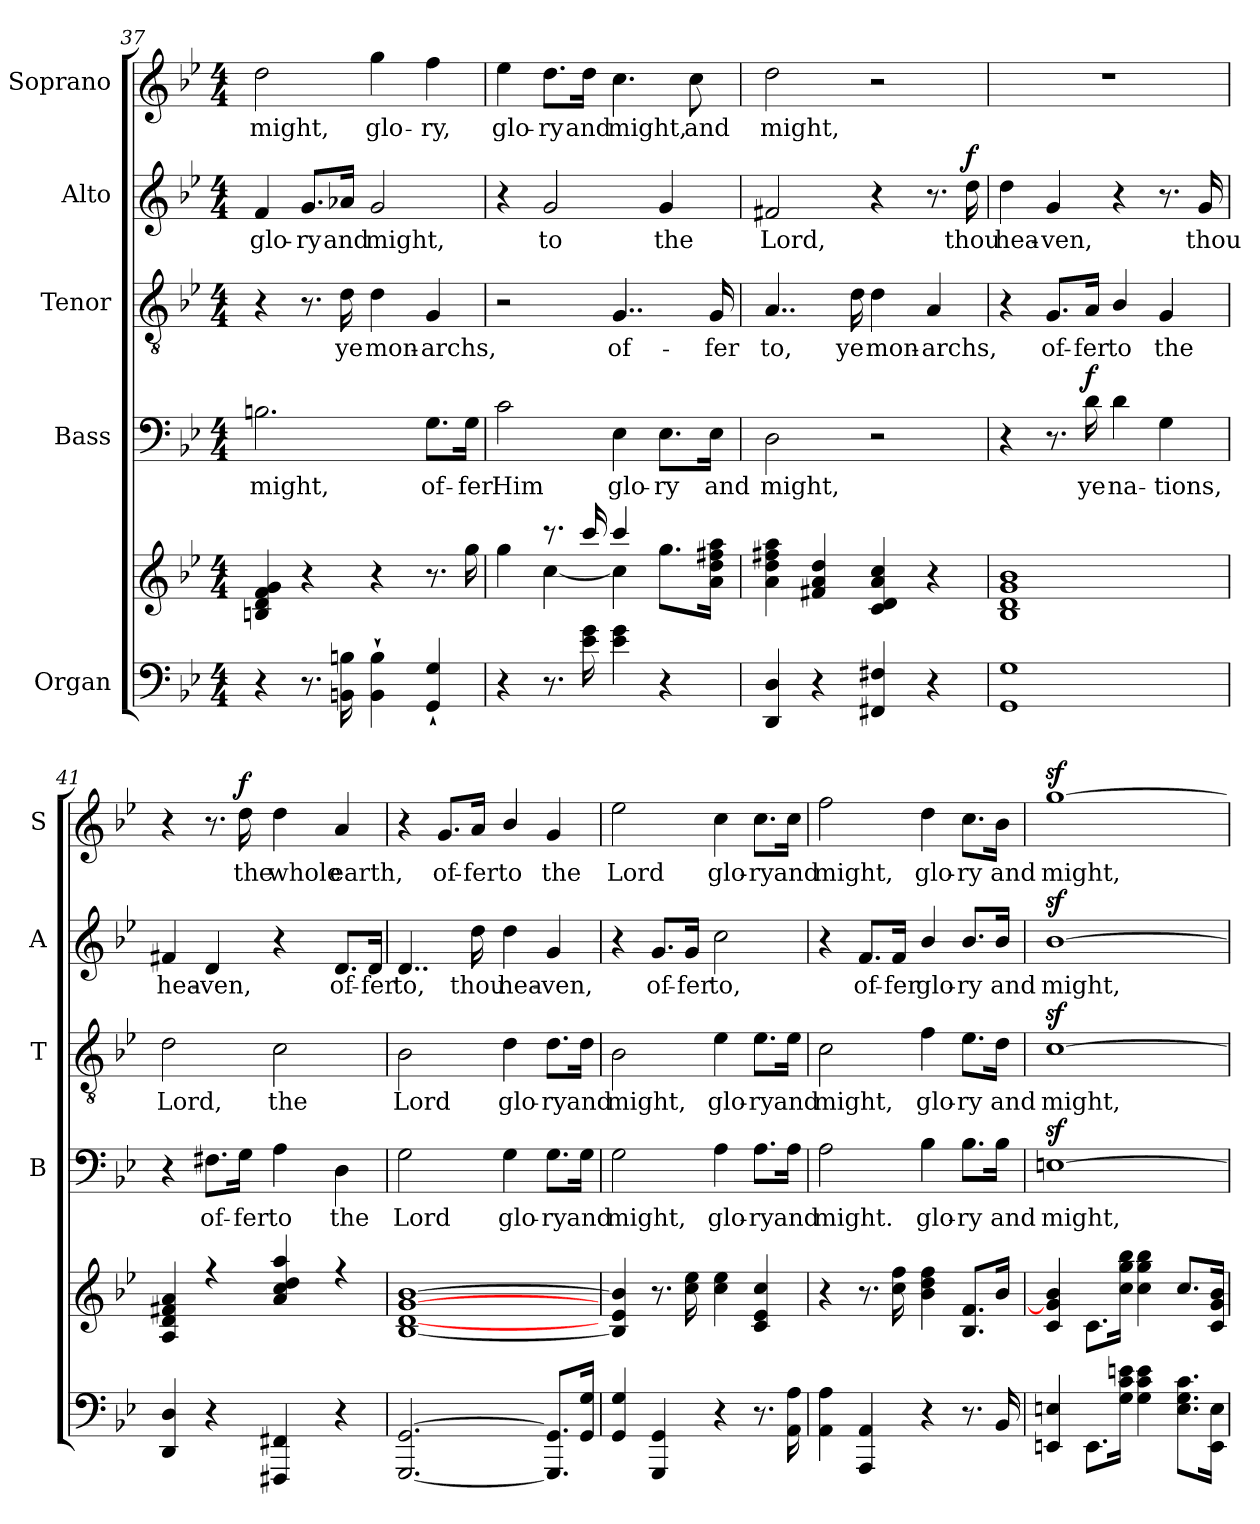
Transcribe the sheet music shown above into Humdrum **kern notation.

**kern	**kern	**kern	**text	**dynam	**kern	**text	**kern	**text	**dynam	**kern	**text	**dynam
*part5	*part5	*part4	*part4	*part4	*part3	*part3	*part2	*part2	*part2	*part1	*part1	*part1
*staff6	*staff5	*staff4	*staff4	*staff4	*staff3	*staff3	*staff2	*staff2	*staff2	*staff1	*staff1	*staff1
*I"Organ	*	*I"Bass	*	*	*I"Tenor	*	*I"Alto	*	*	*I"Soprano	*	*
*	*	*I'B	*	*	*I'T	*	*I'A	*	*	*I'S	*	*
*clefF4	*clefG2	*clefF4	*	*	*clefGv2	*	*clefG2	*	*	*clefG2	*	*
*k[b-e-]	*k[b-e-]	*k[b-e-]	*	*	*k[b-e-]	*	*k[b-e-]	*	*	*k[b-e-]	*	*
*B-:	*B-:	*B-:	*	*	*B-:	*	*B-:	*	*	*B-:	*	*
*M4/4	*M4/4	*M4/4	*	*	*M4/4	*	*M4/4	*	*	*M4/4	*	*
=37	=37	=37	=37	=37	=37	=37	=37	=37	=37	=37	=37	=37
*	*^	*	*	*	*	*	*	*	*	*	*	*
!	!	!	!	!LO:LY:b	!	!	!	!	!LO:LY:b	!	!	!LO:LY:b	!
4r	4Bn/ 4d/ 4f/ 4g/	2ryy	2.Bn\	might,	.	4r	.	4f/	glo-	.	2dd\	might,	.
!	!	!	!	!	!	!	!	!	!LO:LY:b	!	!	!	!
8.r	4r	.	.	.	.	8.r	.	8.g/L	-ry	.	.	.	.
!	!	!	!	!	!	!	!LO:LY:b	!	!LO:LY:b	!	!	!	!
16BBn\ 16Bn\	.	.	.	.	.	16d\	ye	16a-X/Jk	and	.	.	.	.
!	!	!	!	!	!	!	!LO:LY:b	!	!LO:LY:b	!	!	!LO:LY:b	!
4BB\` 4B\`	4r	2ryy	.	.	.	4d\	mon-	2g/	might,	.	4gg\	glo-	.
!	!	!	!	!LO:LY:b	!	!	!LO:LY:b	!	!	!	!	!LO:LY:b	!
4GG/` 4G/`	8.r	.	8.G\L	of-	.	4G/	-archs,	.	.	.	4ff\	-ry,	.
!	!	!	!	!LO:LY:b	!	!	!	!	!	!	!	!	!
.	16gg\	.	16G\Jk	-fer	.	.	.	.	.	.	.	.	.
!!LO:LB:g=z
=38	=38	=38	=38	=38	=38	=38	=38	=38	=38	=38	=38	=38	=38
!	!	!	!	!LO:LY:b	!	!	!	!	!	!	!	!LO:LY:b	!
4r	4gg\	4ryy	2c\	Him	.	2r	.	4r	.	.	4ee-\	glo-	.
!	!	!	!	!	!	!	!	!	!LO:LY:b	!	!	!LO:LY:b	!
8.r	8.r	[4cc\	.	.	.	.	.	2g/	to	.	8.dd\L	-ry	.
!	!	!	!	!	!	!	!	!	!	!	!	!LO:LY:b	!
16e-\ 16g\	16ccc/	.	.	.	.	.	.	.	.	.	16dd\Jk	and	.
!	!	!	!	!LO:LY:b	!	!	!LO:LY:b	!	!	!	!	!LO:LY:b	!
4e-\ 4g\	4ccc/	4cc\]	4E-\	glo-	.	4..G/	of-	.	.	.	4.cc\	might,	.
!	!	!	!	!LO:LY:b	!	!	!	!	!LO:LY:b	!	!	!	!
4r	8.gg\L	4ryy	8.E-\L	-ry	.	.	.	4g/	the	.	.	.	.
!	!	!	!	!	!	!	!	!	!	!	!	!LO:LY:b	!
.	.	.	.	.	.	.	.	.	.	.	8cc\	and	.
!	!	!	!	!LO:LY:b	!	!	!LO:LY:b	!	!	!	!	!	!
.	16a\ 16dd\ 16ff#X\ 16aa\Jk	.	16E-\Jk	and	.	16G/	-fer	.	.	.	.	.	.
=39	=39	=39	=39	=39	=39	=39	=39	=39	=39	=39	=39	=39	=39
!	!	!	!	!LO:LY:b	!	!	!LO:LY:b	!	!LO:LY:b	!	!	!LO:LY:b	!
4DD/ 4D/	4a\ 4dd\ 4ff#X\ 4aa\	2ryy	2D\	might,	.	4..A/	to,	2f#X/	Lord,	.	2dd\	might,	.
4r	4f#X/ 4a/ 4dd/	.	.	.	.	.	.	.	.	.	.	.	.
!	!	!	!	!	!	!	!LO:LY:b	!	!	!	!	!	!
.	.	.	.	.	.	16d\	ye	.	.	.	.	.	.
!	!	!	!	!	!	!	!LO:LY:b	!	!	!	!	!	!
4FF#X/ 4F#X/	4c/ 4d/ 4a/ 4cc/	2ryy	2r	.	.	4d\	mon-	4r	.	.	2r	.	.
!	!	!	!	!	!	!	!LO:LY:b	!	!	!	!	!	!
4r	4r	.	.	.	.	4A/	-archs,	8.r	.	.	.	.	.
!	!	!	!	!	!	!	!	!	!LO:LY:b	!LO:DY:b	!	!	!
.	.	.	.	.	.	.	.	16dd\	thou	f	.	.	.
=40	=40	=40	=40	=40	=40	=40	=40	=40	=40	=40	=40	=40	=40
!	!	!	!	!	!	!	!	!	!LO:LY:b	!	!	!	!
1GG 1G	1g 1b-	1B- 1d	4r	.	.	4r	.	4dd\	hea-	.	1r	.	.
!	!	!	!	!	!	!	!LO:LY:b	!	!LO:LY:b	!	!	!	!
.	.	.	8.r	.	.	8.G/L	of-	4g/	-ven,	.	.	.	.
!	!	!	!	!LO:LY:b	!LO:DY:b	!	!LO:LY:b	!	!	!	!	!	!
.	.	.	16d\	ye	f	16A/Jk	-fer	.	.	.	.	.	.
!	!	!	!	!LO:LY:b	!	!	!LO:LY:b	!	!	!	!	!	!
.	.	.	4d\	na-	.	4B-/	to	4r	.	.	.	.	.
!	!	!	!	!LO:LY:b	!	!	!LO:LY:b	!	!	!	!	!	!
.	.	.	4G\	-tions,	.	4G/	the	8.r	.	.	.	.	.
!	!	!	!	!	!	!	!	!	!LO:LY:b	!	!	!	!
.	.	.	.	.	.	.	.	16g/	thou	.	.	.	.
=41	=41	=41	=41	=41	=41	=41	=41	=41	=41	=41	=41	=41	=41
!	!	!	!	!	!	!	!LO:LY:b	!	!LO:LY:b	!	!	!	!
4DD/ 4D/	4A/ 4d/ 4f#X/ 4a/	1ryy	4r	.	.	2d\	Lord,	4f#X/	hea-	.	4r	.	.
!	!	!	!	!LO:LY:b	!	!	!	!	!LO:LY:b	!	!	!	!
4r	4r	.	8.F#X\L	of-	.	.	.	4d/	-ven,	.	8.r	.	.
!	!	!	!	!LO:LY:b	!	!	!	!	!	!	!	!LO:LY:b	!LO:DY:b
.	.	.	16G\Jk	-fer	.	.	.	.	.	.	16dd\	the	f
!	!	!	!	!LO:LY:b	!	!	!LO:LY:b	!	!	!	!	!LO:LY:b	!
4FFF#X/ 4FF#X/	4a/ 4cc/ 4dd/ 4aa/	.	4A\	to	.	2c\	the	4r	.	.	4dd\	whole	.
!	!	!	!	!LO:LY:b	!	!	!	!	!LO:LY:b	!	!	!LO:LY:b	!
4r	4r	.	4D\	the	.	.	.	8.d/L	of-	.	4a/	earth,	.
!	!	!	!	!	!	!	!	!	!LO:LY:b	!	!	!	!
.	.	.	.	.	.	.	.	16d/Jk	-fer	.	.	.	.
*	*v	*v	*	*	*	*	*	*	*	*	*	*	*
!!LO:PB:g=z
=42	=42	=42	=42	=42	=42	=42	=42	=42	=42	=42	=42	=42
!	!	!	!LO:LY:b	!	!	!LO:LY:b	!	!LO:LY:b	!	!	!	!
[2.GGG/ [2.GG/	[1B- [1d [1g [1b-	2G\	Lord	.	2B-\	Lord	4..d/	to,	.	4r	.	.
!	!	!	!	!	!	!	!	!	!	!	!LO:LY:b	!
.	.	.	.	.	.	.	.	.	.	8.g/L	of-	.
!	!	!	!	!	!	!	!	!LO:LY:b	!	!	!LO:LY:b	!
.	.	.	.	.	.	.	16dd\	thou	.	16a/Jk	-fer	.
!	!	!	!LO:LY:b	!	!	!LO:LY:b	!	!LO:LY:b	!	!	!LO:LY:b	!
.	.	4G\	glo-	.	4d\	glo-	4dd\	hea-	.	4b-/	to	.
!	!	!	!LO:LY:b	!	!	!LO:LY:b	!	!LO:LY:b	!	!	!LO:LY:b	!
8.GGG/] 8.GG/]L	.	8.G\L	-ry	.	8.d\L	-ry	4g/	-ven,	.	4g/	the	.
!	!	!	!LO:LY:b	!	!	!LO:LY:b	!	!	!	!	!	!
16GG/ 16G/Jk	.	16G\Jk	and	.	16d\Jk	and	.	.	.	.	.	.
=43	=43	=43	=43	=43	=43	=43	=43	=43	=43	=43	=43	=43
!	!	!	!LO:LY:b	!	!	!LO:LY:b	!	!	!	!	!LO:LY:b	!
4GG/ 4G/	4B-/] 4e-/ 4b-/]	2G\	might,	.	2B-\	might,	4r	.	.	2ee-\	Lord	.
!	!	!	!	!	!	!	!	!LO:LY:b	!	!	!	!
4GGG/ 4GG/	8.r	.	.	.	.	.	8.g/L	of-	.	.	.	.
!	!	!	!	!	!	!	!	!LO:LY:b	!	!	!	!
.	16cc\ 16ee-\	.	.	.	.	.	16g/Jk	-fer	.	.	.	.
!	!	!	!LO:LY:b	!	!	!LO:LY:b	!	!LO:LY:b	!	!	!LO:LY:b	!
4r	4cc\ 4ee-\	4A\	glo-	.	4e-\	glo-	2cc\	to,	.	4cc\	glo-	.
!	!	!	!LO:LY:b	!	!	!LO:LY:b	!	!	!	!	!LO:LY:b	!
8.r	4c/ 4e-/ 4cc/	8.A\L	-ry	.	8.e-\L	-ry	.	.	.	8.cc\L	-ry	.
!	!	!	!LO:LY:b	!	!	!LO:LY:b	!	!	!	!	!LO:LY:b	!
16AA\ 16A\	.	16A\Jk	and	.	16e-\Jk	and	.	.	.	16cc\Jk	and	.
=44	=44	=44	=44	=44	=44	=44	=44	=44	=44	=44	=44	=44
!	!	!	!LO:LY:b	!	!	!LO:LY:b	!	!	!	!	!LO:LY:b	!
4AA\ 4A\	4r	2A\	might.	.	2c\	might,	4r	.	.	2ff\	might,	.
!	!	!	!	!	!	!	!	!LO:LY:b	!	!	!	!
4AAA/ 4AA/	8.r	.	.	.	.	.	8.f/L	of-	.	.	.	.
!	!	!	!	!	!	!	!	!LO:LY:b	!	!	!	!
.	16cc\ 16ff\	.	.	.	.	.	16f/Jk	-fer	.	.	.	.
!	!	!	!LO:LY:b	!	!	!LO:LY:b	!	!LO:LY:b	!	!	!LO:LY:b	!
4r	4b-\ 4dd\ 4ff\	4B-\	glo-	.	4f\	glo-	4b-/	glo-	.	4dd\	glo-	.
!	!	!	!LO:LY:b	!	!	!LO:LY:b	!	!LO:LY:b	!	!	!LO:LY:b	!
8.r	8.B-/ 8.f/L	8.B-\L	-ry	.	8.e-\L	-ry	8.b-/L	-ry	.	8.cc\L	-ry	.
!	!	!	!LO:LY:b	!	!	!LO:LY:b	!	!LO:LY:b	!	!	!LO:LY:b	!
16BB-/	16b-/Jk	16B-\Jk	and	.	16d\Jk	and	16b-/Jk	and	.	16b-\Jk	and	.
=45	=45	=45	=45	=45	=45	=45	=45	=45	=45	=45	=45	=45
!	!	!	!LO:LY:b	!	!	!LO:LY:b	!	!LO:LY:b	!	!	!LO:LY:b	!
4EEn/ 4En/	4c/ 4g/] 4b-/	[1Enz<	might,	.	[1cz<	might,	[1b-z<	might,	.	[1ggz<	might,	.
8.EE\L	8.c\L	.	.	.	.	.	.	.	.	.	.	.
16G\ 16c\ 16en\Jk	16cc\ 16gg\ 16bb-\Jk	.	.	.	.	.	.	.	.	.	.	.
4G\ 4c\ 4e\	4cc\ 4gg\ 4bb-\	.	.	.	.	.	.	.	.	.	.	.
8.E\ 8.G\ 8.c\L	8.cc/L	.	.	.	.	.	.	.	.	.	.	.
16EE\ 16E\Jk	16c/ 16g/ 16b-/Jk	.	.	.	.	.	.	.	.	.	.	.
=	=	=	=	=	=	=	=	=	=	=	=	=
*-	*-	*-	*-	*-	*-	*-	*-	*-	*-	*-	*-	*-
